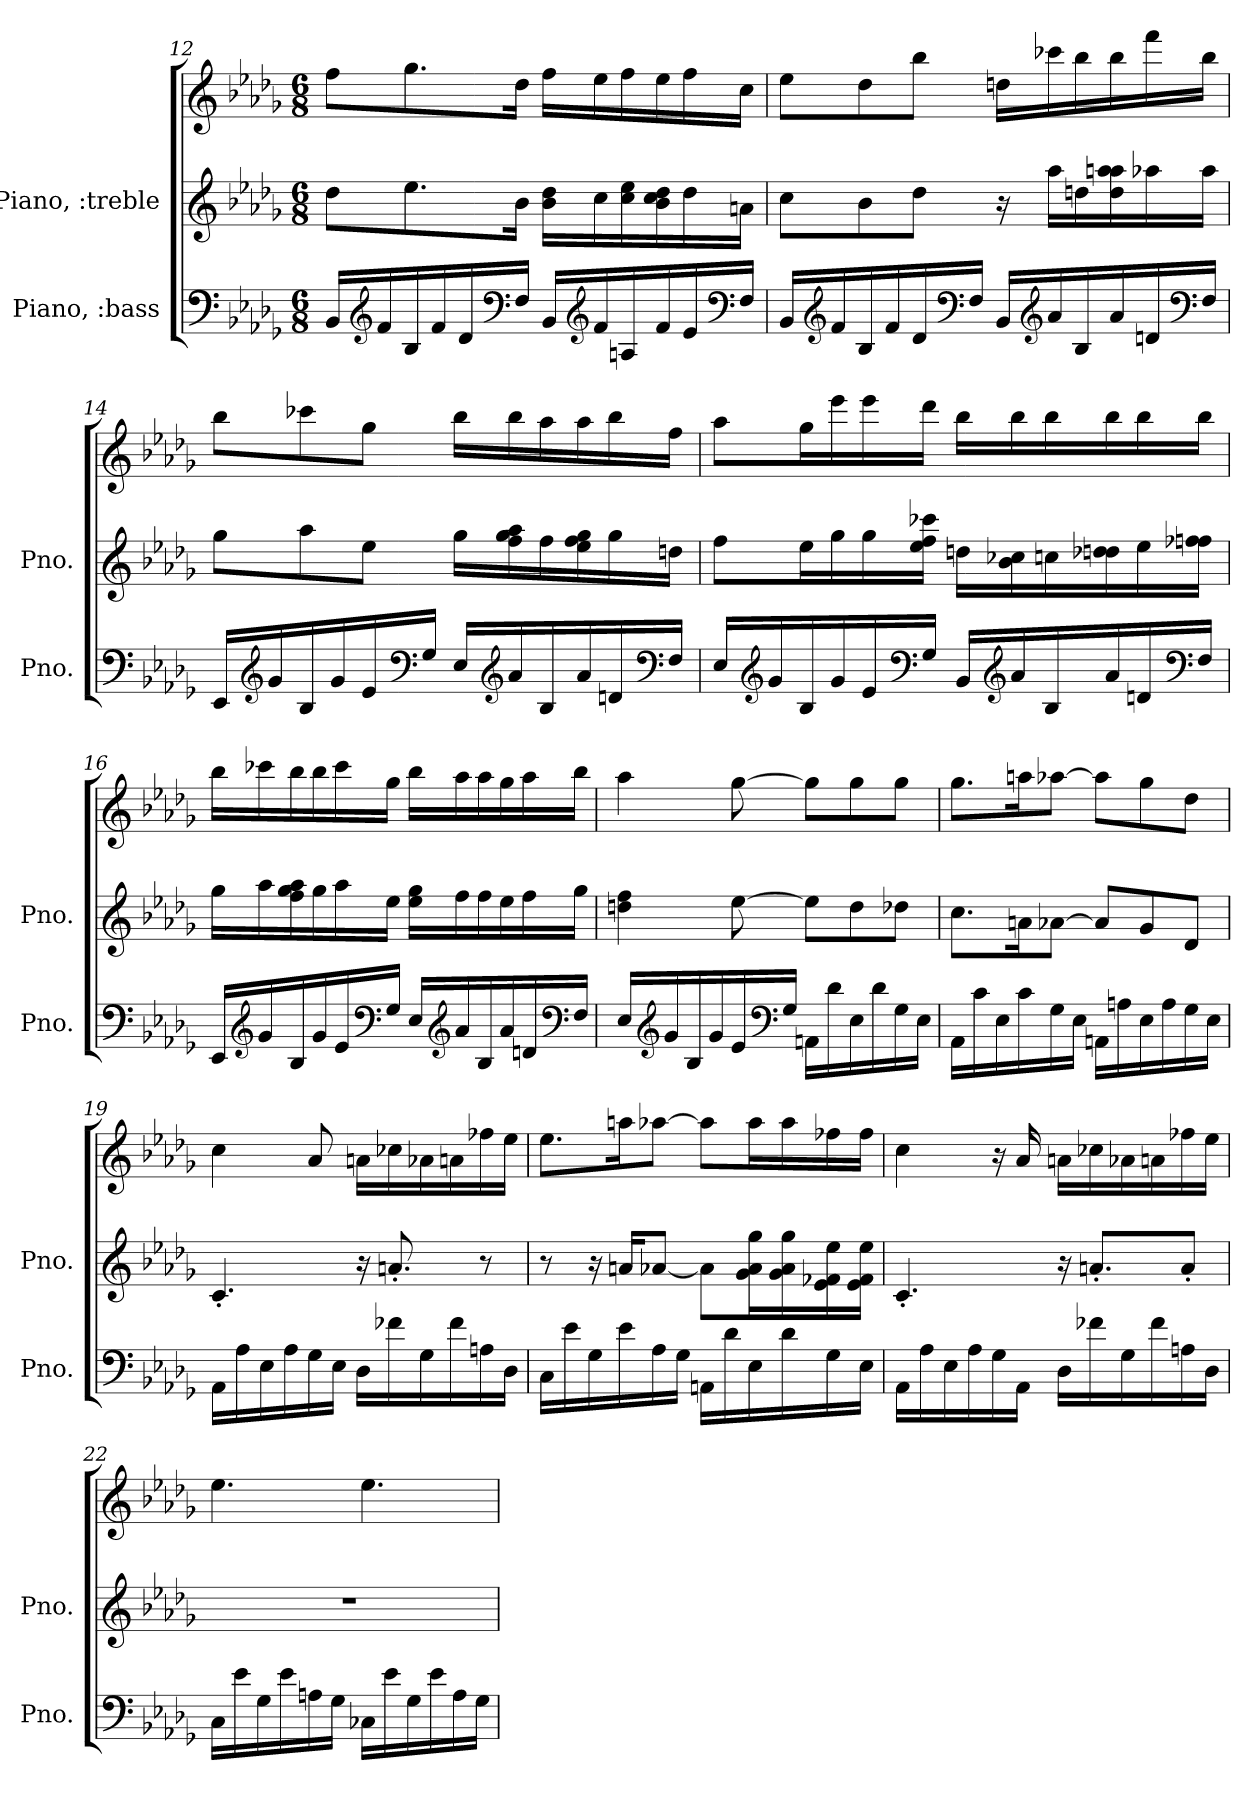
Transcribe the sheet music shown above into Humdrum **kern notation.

**kern	**kern	**kern
*part2	*part1	*part1
*staff3	*staff2	*staff1
*I"Piano, :bass	*I"Piano, :treble	*
*I'Pno.	*I'Pno.	*
!!LO:LB:g=z
*clefF4	*clefG2	*clefG2
*k[b-e-a-d-g-]	*k[b-e-a-d-g-]	*k[b-e-a-d-g-]
*M6/8	*M6/8	*M6/8
=12	=12	=12
16BB-/LL	8dd-\L	8ff\L
*clefG2	*	*
16f/	.	.
16B-/	8.ee-\	8.gg-\
16f/	.	.
16d-/	.	.
*clefF4	*	*
16F/JJ	16b-\Jk	16dd-\Jk
16BB-/LL	16b-\ 16dd-\LL	16ff\LL
*clefG2	*	*
16f/	16cc\	16ee-\
16An/	16cc\ 16ee-\	16ff\
16f/	16b-\ 16cc\ 16dd-\	16ee-\
16e-/	16dd-\	16ff\
*clefF4	*	*
16F/JJ	16an\JJ	16cc\JJ
!!LO:LB:g=z
=13	=13	=13
16BB-/LL	8cc\L	8ee-\L
*clefG2	*	*
16f/	.	.
16B-/	8b-\	8dd-\
16f/	.	.
16d-/	8dd-\J	8bb-\J
*clefF4	*	*
16F/JJ	.	.
16BB-/LL	16r	16ddn\LL
*clefG2	*	*
16a-/	16aa-\LL	16ccc-X\
16B-/	16ddn\	16bb-\
16a-/	16dd\ 16aa-\ 16aan\	16bb-\
16dn/	16aa-X\	16fff\
*clefF4	*	*
16F/JJ	16aa-\JJ	16bb-\JJ
!!LO:PB:g=z
=14	=14	=14
16EE-/LL	8gg-\L	8bb-\L
*clefG2	*	*
16g-/	.	.
16B-/	8aa-\	8ccc-X\
16g-/	.	.
16e-/	8ee-\J	8gg-\J
*clefF4	*	*
16G-/JJ	.	.
16E-/LL	16gg-\LL	16bb-\LL
*clefG2	*	*
16a-/	16ff\ 16gg-\ 16aa-\	16bb-\
16B-/	16ff\	16aa-\
16a-/	16ee-\ 16ff\ 16gg-\	16aa-\
16dn/	16gg-\	16bb-\
*clefF4	*	*
16F/JJ	16ddn\JJ	16ff\JJ
!!LO:LB:g=z
=15	=15	=15
16E-/LL	8ff\L	8aa-\L
*clefG2	*	*
16g-/	.	.
16B-/	16ee-\L	16gg-\L
16g-/	16gg-\	16eee-\
16e-/	16gg-\	16eee-\
*clefF4	*	*
16G-/JJ	16ee-\ 16ff\ 16ccc-X\JJ	16ddd-\JJ
16BB-/LL	16ddn\LL	16bb-\LL
*clefG2	*	*
16a-/	16b-\ 16cc-X\	16bb-\
16B-/	16ccn\	16bb-\
16a-/	16dd-X\ 16ddn\	16bb-\
16dn/	16ee-\	16bb-\
*clefF4	*	*
16F/JJ	16ff-X\ 16ffn\JJ	16bb-\JJ
!!LO:LB:g=z
=16	=16	=16
16EE-/LL	16gg-\LL	16bb-\LL
*clefG2	*	*
16g-/	16aa-\	16ccc-X\
16B-/	16ff\ 16gg-\ 16aa-\	16bb-\
16g-/	16gg-\	16bb-\
16e-/	16aa-\	16ccc-\
*clefF4	*	*
16G-/JJ	16ee-\JJ	16gg-\JJ
16E-/LL	16ee-\ 16gg-\LL	16bb-\LL
*clefG2	*	*
16a-/	16ff\	16aa-\
16B-/	16ff\	16aa-\
16a-/	16ee-\	16gg-\
16dn/	16ff\	16aa-\
*clefF4	*	*
16F/JJ	16gg-\JJ	16bb-\JJ
=17	=17	=17
16E-/LL	4ddn\ 4ff\	4aa-\
*clefG2	*	*
16g-/	.	.
16B-/	.	.
16g-/	.	.
16e-/	[8ee-\	[8gg-\
*clefF4	*	*
16G-/JJ	.	.
16AAn\LL	8ee-\L]	8gg-\L]
16d-\	.	.
16E-\	8dd\	8gg-\
16d-\	.	.
16G-\	8dd-X\J	8gg-\J
16E-\JJ	.	.
!!LO:LB:g=z
=18	=18	=18
16AA-\LL	8.cc\L	8.gg-\L
16c\	.	.
16E-\	.	.
16c\	16an\K	16aan\K
16G-\	[8a-X\J	[8aa-X\J
16E-\JJ	.	.
16AAn\LL	8a-/L]	8aa-\L]
16An\	.	.
16E-\	8g-/	8gg-\
16A\	.	.
16G-\	8d-/J	8dd-\J
16E-\JJ	.	.
=19	=19	=19
16AA-\LL	4.c'/	4cc\
16A-\	.	.
16E-\	.	.
16A-\	.	.
16G-\	.	8a-/
16E-\JJ	.	.
16D-\LL	16r	16an\LL
16f-X\	8.an'/	16cc-X\
16G-\	.	16a-X\
16f-\	.	16an\
16An\	8r	16ff-X\
16D-\JJ	.	16ee-\JJ
!!LO:PB:g=z
=20	=20	=20
16C\LL	8r	8.ee-\L
16e-\	.	.
16G-\	16r	.
16e-\	16an/KL	16aan\K
16A-\	[8a-X/J	[8aa-X\J
16G-\JJ	.	.
16AAn\LL	8a-\L]	8aa-\L]
16d-\	.	.
16E-\	16g-\ 16a-\ 16gg-\L	16aa-\L
16d-\	16g-\ 16a-\ 16gg-\	16aa-\
16G-\	16e-\ 16f-X\ 16ee-\	16ff-X\
16E-\JJ	16e-\ 16f-\ 16ee-\JJ	16ff-\JJ
=21	=21	=21
16AA-\LL	4.c'/	4cc\
16A-\	.	.
16E-\	.	.
16A-\	.	.
16G-\	.	16r
16AA-\JJ	.	16a-/
16D-\LL	16r	16an\LL
16f-X\	8.an'/L	16cc-X\
16G-\	.	16a-X\
16f-\	.	16an\
16An\	8a'/J	16ff-X\
16D-\JJ	.	16ee-\JJ
!!LO:LB:g=z
=22	=22	=22
16C\LL	2.r	4.ee-\
16e-\	.	.
16G-\	.	.
16e-\	.	.
16An\	.	.
16G-\JJ	.	.
16C-X\LL	.	4.ee-\
16e-\	.	.
16G-\	.	.
16e-\	.	.
16A\	.	.
16G-\JJ	.	.
=	=	=
*-	*-	*-
